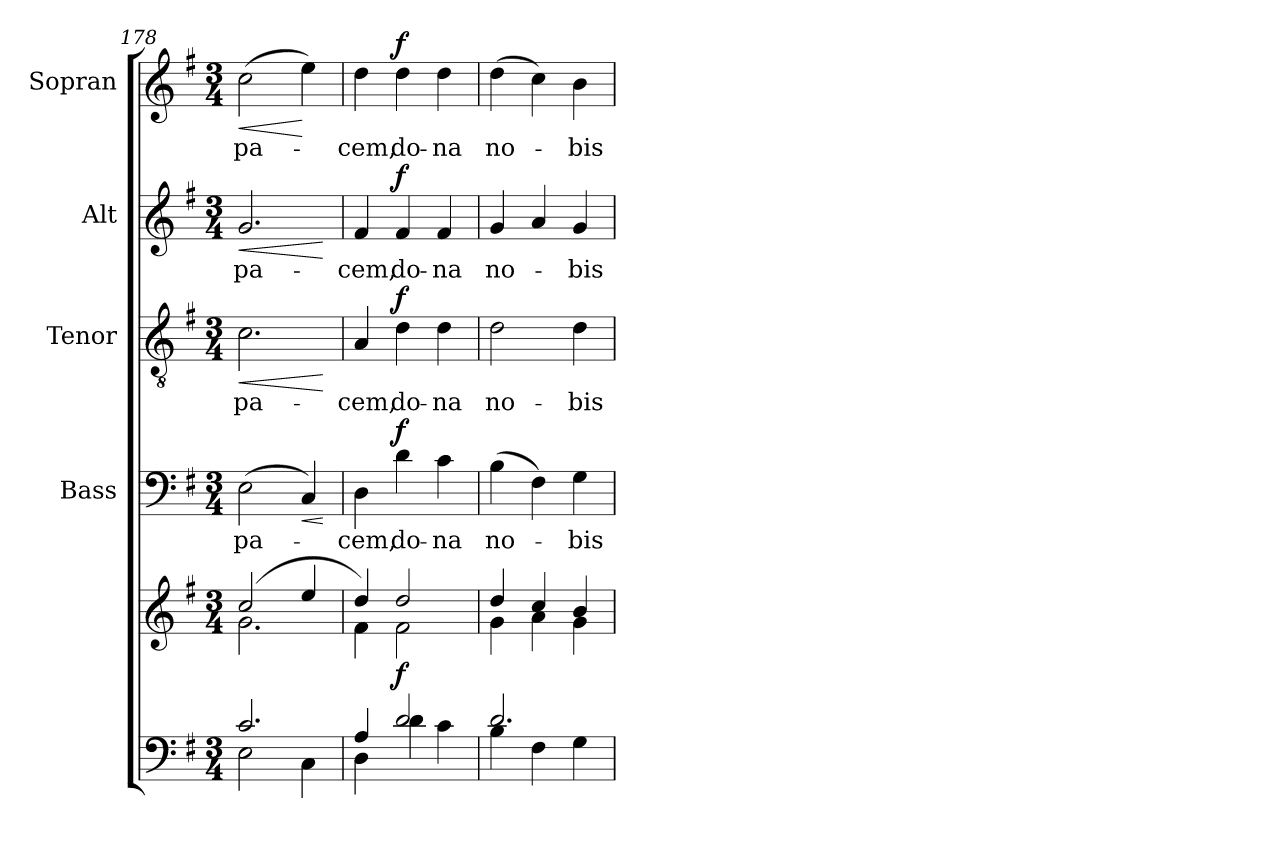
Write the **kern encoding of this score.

**kern	**kern	**dynam	**kern	**text	**dynam	**kern	**text	**dynam	**kern	**text	**dynam	**kern	**text	**dynam
*part5	*part5	*part5	*part4	*part4	*part4	*part3	*part3	*part3	*part2	*part2	*part2	*part1	*part1	*part1
*staff6	*staff5	*staff5/6	*staff4	*staff4	*staff4	*staff3	*staff3	*staff3	*staff2	*staff2	*staff2	*staff1	*staff1	*staff1
*	*	*	*I"Bass	*	*	*I"Tenor	*	*	*I"Alt	*	*	*I"Sopran	*	*
*	*	*	*I'B.	*	*	*I'T.	*	*	*I'A.	*	*	*I'S.	*	*
*clefF4	*clefG2	*	*clefF4	*	*	*clefGv2	*	*	*clefG2	*	*	*clefG2	*	*
*k[f#]	*k[f#]	*	*k[f#]	*	*	*k[f#]	*	*	*k[f#]	*	*	*k[f#]	*	*
*G:	*G:	*	*G:	*	*	*G:	*	*	*G:	*	*	*G:	*	*
*M3/4	*M3/4	*	*M3/4	*	*	*M3/4	*	*	*M3/4	*	*	*M3/4	*	*
=178	=178	=178	=178	=178	=178	=178	=178	=178	=178	=178	=178	=178	=178	=178
*^	*^	*	*	*	*	*	*	*	*	*	*	*	*	*
!	!	!	!	!	!	!LO:LY:b	!	!	!LO:LY:b	!LO:HP:b	!	!LO:LY:b	!LO:HP:b	!	!LO:LY:b	!LO:HP:b
2.c/	2E\	(2cc/	2.g\	.	(>2E\	pa-	.	2.c\	pa-	<	2.g/	pa-	<	(>2cc\	pa-	<
!	!	!	!	!	!	!	!LO:HP:b	!	!	!	!	!	!	!	!	!
.	4C\	4ee/	.	.	4C/)	.	<	.	.	.	.	.	.	4ee\)	.	[
*v	*v	*	*	*	*	*	*	*	*	*	*	*	*	*	*	*
*	*v	*v	*	*	*	*	*	*	*	*	*	*	*	*	*
.	.	.	.	.	[	.	.	[	.	.	[	.	.	.
=179	=179	=179	=179	=179	=179	=179	=179	=179	=179	=179	=179	=179	=179	=179
*^	*^	*	*	*	*	*	*	*	*	*	*	*	*	*
!	!	!	!	!	!	!LO:LY:b	!	!	!LO:LY:b	!	!	!LO:LY:b	!	!	!LO:LY:b	!
4A/	4D\	4dd/)	4f#\	.	4D\	-cem,	.	4A/	-cem,	.	4f#/	-cem,	.	4dd\	-cem,	.
!	!	!	!	!LO:DY:b	!	!LO:LY:b	!LO:DY:a	!	!LO:LY:b	!LO:DY:a	!	!LO:LY:b	!LO:DY:a	!	!LO:LY:b	!LO:DY:a
2d/	4d\	2dd/	2f#\	f	4d\	do-	f	4d\	do-	f	4f#/	do-	f	4dd\	do-	f
!	!	!	!	!	!	!LO:LY:b	!	!	!LO:LY:b	!	!	!LO:LY:b	!	!	!LO:LY:b	!
.	4c\	.	.	.	4c\	-na	.	4d\	-na	.	4f#/	-na	.	4dd\	-na	.
=180	=180	=180	=180	=180	=180	=180	=180	=180	=180	=180	=180	=180	=180	=180	=180	=180
!	!	!	!	!	!	!LO:LY:b	!	!	!LO:LY:b	!	!	!LO:LY:b	!	!	!LO:LY:b	!
2.d/	4B\	4dd/	4g\	.	(>4B\	no-	.	2d\	no-	.	4g/	no-	.	(>4dd\	no-	.
.	4F#\	4cc/	4a\	.	4F#\)	.	.	.	.	.	4a/	.	.	4cc\)	.	.
!	!	!	!	!	!	!LO:LY:b	!	!	!LO:LY:b	!	!	!LO:LY:b	!	!	!LO:LY:b	!
.	4G\	4b/	4g\	.	4G\	-bis	.	4d\	-bis	.	4g/	-bis	.	4b\	-bis	.
*v	*v	*	*	*	*	*	*	*	*	*	*	*	*	*	*	*
*	*v	*v	*	*	*	*	*	*	*	*	*	*	*	*	*
=	=	=	=	=	=	=	=	=	=	=	=	=	=	=
*-	*-	*-	*-	*-	*-	*-	*-	*-	*-	*-	*-	*-	*-	*-
